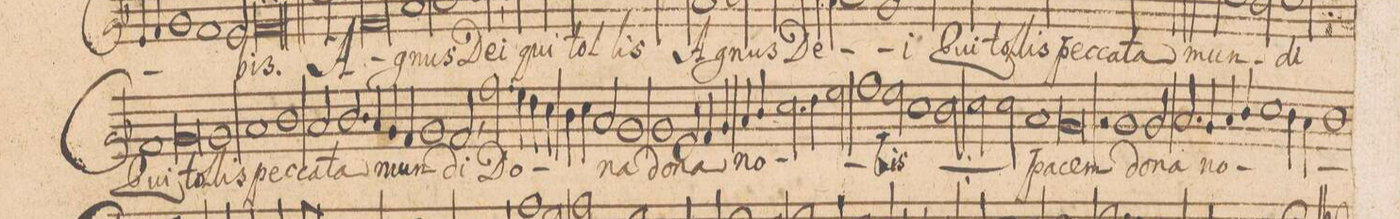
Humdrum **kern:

**kern	**text
*I"CANTVS.	*
*clefG2	*
*k[b-]	*
*met(C|)	*
*M2/1	*
1f	Qui
0g	tol-
=57-	=57-
1g	-lis
=58-	=58-
1a	pec-
1b-	-ca-
=59-	=59-
2a/	.
2.b-/	-ta
4a/	.
4g/	mun-
4f/	.
=60-	=60-
1g	.
2f,/	-di
2.ff\	Do-
=61-	=61-
4ee\	.
4dd\	.
4cc\	.
4b-\	.
4cc\	.
2a/	.
=62-	=62-
1g	-na
1g	do-
=63-	=63-
2e/	-na
4f/	.
4g/	.
4a/	no-
4b-/	.
2.cc\	.
=64-	=64-
4dd\	.
2ee\	.
1ff	.
=65-	=65-
2ee\	-bis
*	*ij
1cc	do-
2b-\	-na
=66-	=66-
2cc\	no-
2cc\	-bis
*	*Xij
1a	pa-
=67-	=67-
0g	-cem
=68-	=68-
2rg	.
1g	do-
2g/	-na
=69-	=69-
2.a/	.
4g/	no-
4a/	.
4b-/	.
1cc\	.
=70-	=70-
4b-\	.
4a\	.
1b-	.
=71-	=71-
*-	*-
